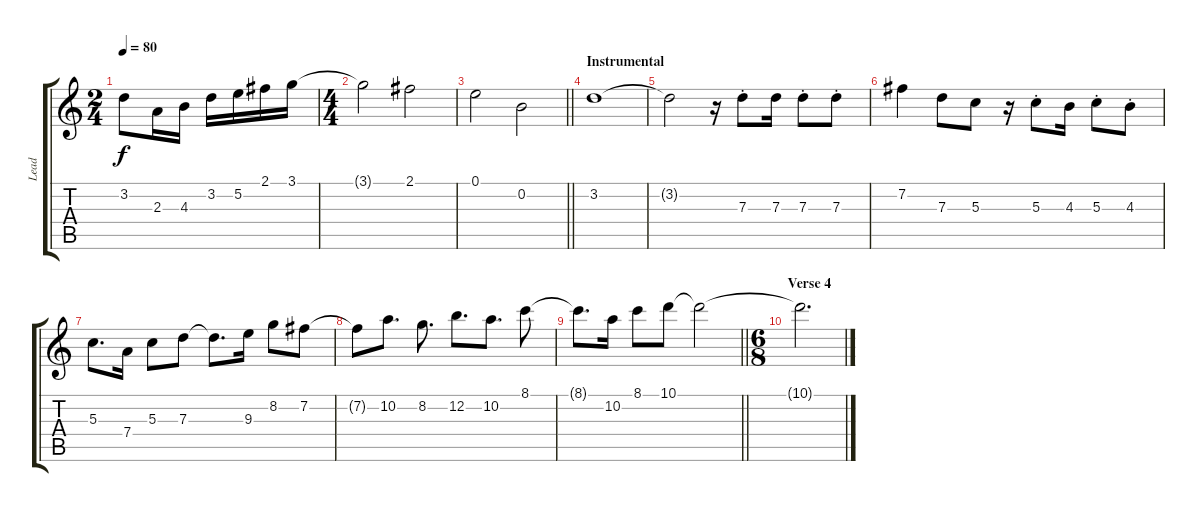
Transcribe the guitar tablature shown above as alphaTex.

\track ("Lead" "Lead") {instrument distortionguitar}
\staff {score tabs}
\tuning (E4 B3 G3 D3 A2 E2) {hide}
\ts (2 4)
\tempo 80
\clef g2
\ks c
3.2{t}.8{dy f} 2.3.16 4.3.16 3.2.16 5.2.16 2.1.16 3.1.16 |
\ts (4 4)
3.1{t}.2 2.1.2 |
\barLineRight lightlight
0.1.2 0.2.2 |
\section ("" "Instrumental")
3.2.1{volume 8 balance 8} |
3.2{t}.2 r.16 7.3{st}.8 7.3.16 7.3{st}.8 7.3{st}.8 |
7.2.4 7.3.8 5.3.8 r.16 5.3{st}.8 4.3.16 5.3{st}.8 4.3{st}.8 |
5.3.8{d} 7.4.16 5.3.8 7.3.8 7.3{t}.8{d} 9.3.16 8.2.8 7.2.8 |
7.2{t}.8 10.2.8{d} 8.2.8{d} 12.2.8{d} 10.2.8{d} 8.1.8 |
\barLineRight lightlight
8.1{t}.8{d} 10.2.16 8.1.8 10.1.8 10.1{t}.2 |
\ts (6 8)
\section ("" "Verse 4")
10.1{t}.2{d}
